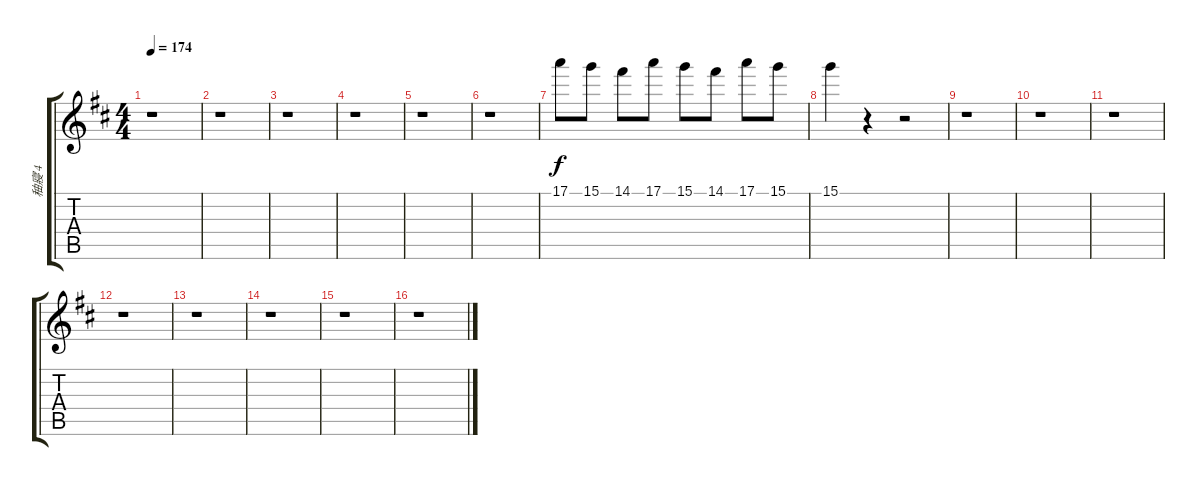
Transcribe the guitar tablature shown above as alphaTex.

\track ("秞寢 4" "秞寢 4") {instrument distortionguitar}
\staff {score tabs}
\tuning (E4 B3 G3 D3 A2 E2) {hide}
\ts (4 4)
\tempo 174
\clef g2
\ks d
r.1{dy f} |
r.1 |
r.1 |
r.1 |
r.1 |
r.1 |
17.1.8 15.1.8 14.1.8 17.1.8 15.1.8 14.1.8 17.1.8 15.1.8 |
15.1.4 r.4 r.2 |
r.1 |
r.1 |
r.1 |
r.1 |
r.1 |
r.1 |
r.1 |
r.1
